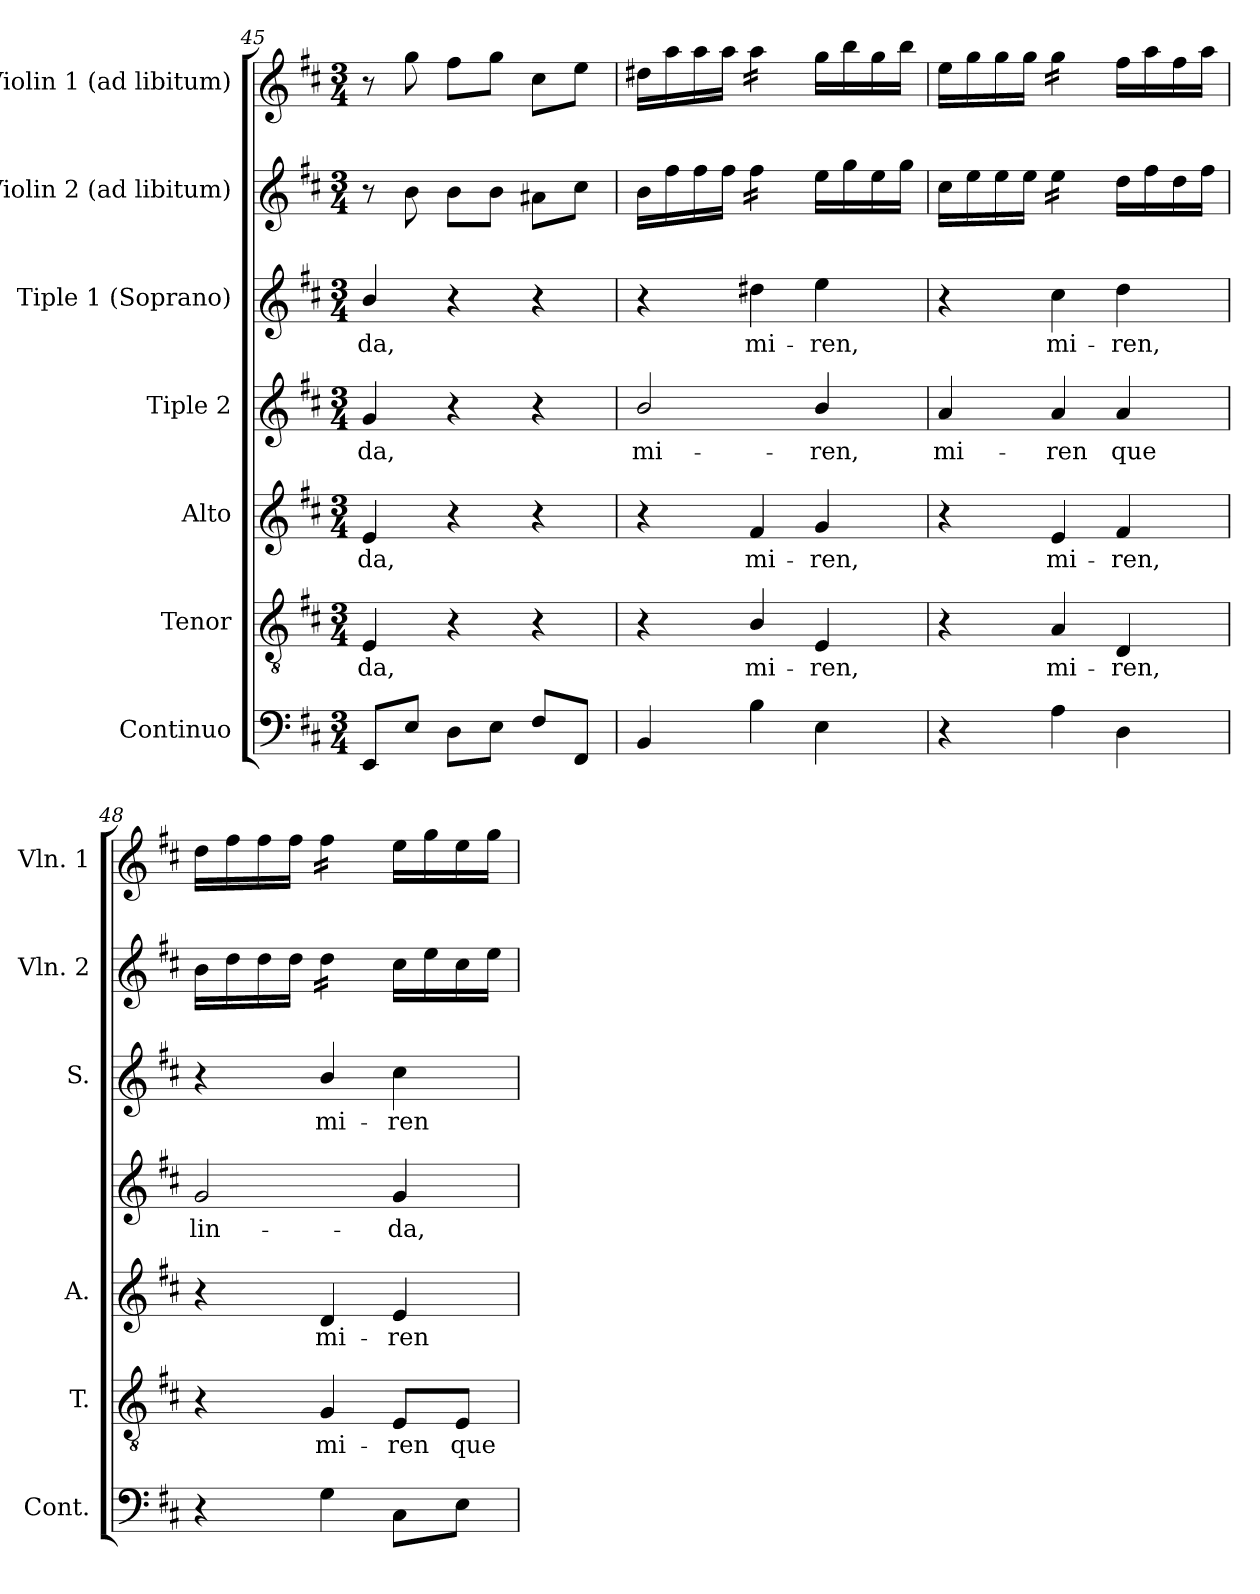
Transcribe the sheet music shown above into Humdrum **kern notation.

**kern	**kern	**text	**kern	**text	**kern	**text	**kern	**text	**kern	**kern
*part7	*part6	*part6	*part5	*part5	*part4	*part4	*part3	*part3	*part2	*part1
*staff7	*staff6	*staff6	*staff5	*staff5	*staff4	*staff4	*staff3	*staff3	*staff2	*staff1
*I"Continuo	*I"Tenor	*	*I"Alto	*	*I"Tiple 2	*	*I"Tiple 1 (Soprano)	*	*I"Violin 2 (ad libitum)	*I"Violin 1 (ad libitum)
*I'Cont.	*I'T.	*	*I'A.	*	*	*	*I'S.	*	*I'Vln. 2	*I'Vln. 1
*clefF4	*clefGv2	*	*clefG2	*	*clefG2	*	*clefG2	*	*clefG2	*clefG2
*	*ITrd7c12	*	*	*	*	*	*	*	*	*
*k[f#c#]	*k[f#c#]	*	*k[f#c#]	*	*k[f#c#]	*	*k[f#c#]	*	*k[f#c#]	*k[f#c#]
*D:	*D:	*	*D:	*	*D:	*	*D:	*	*D:	*D:
*M3/4	*M3/4	*	*M3/4	*	*M3/4	*	*M3/4	*	*M3/4	*M3/4
=45	=45	=45	=45	=45	=45	=45	=45	=45	=45	=45
!	!	!LO:LY:b:color=#000000	!	!	!	!	!	!	!	!
!	!	!	!	!LO:LY:b:color=#000000	!	!	!	!	!	!
!	!	!	!	!	!	!LO:LY:b:color=#000000	!	!	!	!
!	!	!	!	!	!	!	!	!LO:LY:b:color=#000000	!	!
8EEi/L	4EEi/	-da,	4ei/	-da,	4gi/	-da,	4bi/	-da,	8r	8r
8Ei/J	.	.	.	.	.	.	.	.	8bi\	8ggi\
8Di\L	4r	.	4r	.	4r	.	4r	.	8bi\L	8ff#i\L
8Ei\J	.	.	.	.	.	.	.	.	8bi\J	8ggi\J
8F#i/L	4r	.	4r	.	4r	.	4r	.	8a#Xi\L	8cc#i\L
8FF#i/J	.	.	.	.	.	.	.	.	8cc#i\J	8eei\J
=46	=46	=46	=46	=46	=46	=46	=46	=46	=46	=46
!	!	!	!	!	!	!LO:LY:b:color=#000000	!	!	!	!
4BBi/	4r	.	4r	.	2bi/	mi-	4r	.	16bi\LL	16dd#Xi\LL
.	.	.	.	.	.	.	.	.	16ff#i\	16aai\
.	.	.	.	.	.	.	.	.	16ff#i\	16aai\
.	.	.	.	.	.	.	.	.	16ff#i\JJ	16aai\JJ
!	!	!LO:LY:b:color=#000000	!	!	!	!	!	!	!	!
!	!	!	!	!LO:LY:b:color=#000000	!	!	!	!	!	!
!	!	!	!	!	!	!	!	!LO:LY:b:color=#000000	!	!
*	*	*	*	*	*	*	*	*	*tremolo	*
*	*	*	*	*	*	*	*	*	*	*tremolo
4Bi\	4BBi/	mi-	4f#i/	mi-	.	.	4dd#Xi\	mi-	16ff#i\LL	16aai\LL
.	.	.	.	.	.	.	.	.	16ff#i\	16aai\
.	.	.	.	.	.	.	.	.	16ff#i\	16aai\
.	.	.	.	.	.	.	.	.	16ff#i\JJ	16aai\JJ
*	*	*	*	*	*	*	*	*	*	*Xtremolo
*	*	*	*	*	*	*	*	*	*Xtremolo	*
!	!	!LO:LY:b:color=#000000	!	!	!	!	!	!	!	!
!	!	!	!	!LO:LY:b:color=#000000	!	!	!	!	!	!
!	!	!	!	!	!	!LO:LY:b:color=#000000	!	!	!	!
!	!	!	!	!	!	!	!	!LO:LY:b:color=#000000	!	!
4Ei\	4EEi/	-ren,	4gi/	-ren,	4bi/	-ren,	4eei\	-ren,	16eei\LL	16ggi\LL
.	.	.	.	.	.	.	.	.	16ggi\	16bbi\
.	.	.	.	.	.	.	.	.	16eei\	16ggi\
.	.	.	.	.	.	.	.	.	16ggi\JJ	16bbi\JJ
!!LO:LB:g=z
=47	=47	=47	=47	=47	=47	=47	=47	=47	=47	=47
!	!	!	!	!	!	!LO:LY:b:color=#000000	!	!	!	!
4r	4r	.	4r	.	4ai/	mi-	4r	.	16cc#i\LL	16eei\LL
.	.	.	.	.	.	.	.	.	16eei\	16ggi\
.	.	.	.	.	.	.	.	.	16eei\	16ggi\
.	.	.	.	.	.	.	.	.	16eei\JJ	16ggi\JJ
!	!	!LO:LY:b:color=#000000	!	!	!	!	!	!	!	!
!	!	!	!	!LO:LY:b:color=#000000	!	!	!	!	!	!
!	!	!	!	!	!	!LO:LY:b:color=#000000	!	!	!	!
!	!	!	!	!	!	!	!	!LO:LY:b:color=#000000	!	!
*	*	*	*	*	*	*	*	*	*tremolo	*
*	*	*	*	*	*	*	*	*	*	*tremolo
4Ai\	4AAi/	mi-	4ei/	mi-	4ai/	-ren	4cc#i\	mi-	16eei\LL	16ggi\LL
.	.	.	.	.	.	.	.	.	16eei\	16ggi\
.	.	.	.	.	.	.	.	.	16eei\	16ggi\
.	.	.	.	.	.	.	.	.	16eei\JJ	16ggi\JJ
*	*	*	*	*	*	*	*	*	*	*Xtremolo
*	*	*	*	*	*	*	*	*	*Xtremolo	*
!	!	!LO:LY:b:color=#000000	!	!	!	!	!	!	!	!
!	!	!	!	!LO:LY:b:color=#000000	!	!	!	!	!	!
!	!	!	!	!	!	!LO:LY:b:color=#000000	!	!	!	!
!	!	!	!	!	!	!	!	!LO:LY:b:color=#000000	!	!
4Di\	4DDi/	-ren,	4f#i/	-ren,	4ai/	que	4ddi\	-ren,	16ddi\LL	16ff#i\LL
.	.	.	.	.	.	.	.	.	16ff#i\	16aai\
.	.	.	.	.	.	.	.	.	16ddi\	16ff#i\
.	.	.	.	.	.	.	.	.	16ff#i\JJ	16aai\JJ
=48	=48	=48	=48	=48	=48	=48	=48	=48	=48	=48
!	!	!	!	!	!	!LO:LY:b:color=#000000	!	!	!	!
4r	4r	.	4r	.	2gi/	lin-	4r	.	16bi\LL	16ddi\LL
.	.	.	.	.	.	.	.	.	16ddi\	16ff#i\
.	.	.	.	.	.	.	.	.	16ddi\	16ff#i\
.	.	.	.	.	.	.	.	.	16ddi\JJ	16ff#i\JJ
!	!	!LO:LY:b:color=#000000	!	!	!	!	!	!	!	!
!	!	!	!	!LO:LY:b:color=#000000	!	!	!	!	!	!
!	!	!	!	!	!	!	!	!LO:LY:b:color=#000000	!	!
*	*	*	*	*	*	*	*	*	*tremolo	*
*	*	*	*	*	*	*	*	*	*	*tremolo
4Gi\	4GGi/	mi-	4di/	mi-	.	.	4bi/	mi-	16ddi\LL	16ff#i\LL
.	.	.	.	.	.	.	.	.	16ddi\	16ff#i\
.	.	.	.	.	.	.	.	.	16ddi\	16ff#i\
.	.	.	.	.	.	.	.	.	16ddi\JJ	16ff#i\JJ
*	*	*	*	*	*	*	*	*	*	*Xtremolo
*	*	*	*	*	*	*	*	*	*Xtremolo	*
!	!	!LO:LY:b:color=#000000	!	!	!	!	!	!	!	!
!	!	!	!	!LO:LY:b:color=#000000	!	!	!	!	!	!
!	!	!	!	!	!	!LO:LY:b:color=#000000	!	!	!	!
!	!	!	!	!	!	!	!	!LO:LY:b:color=#000000	!	!
8C#i\L	8EEi/L	-ren	4ei/	-ren	4gi/	-da,	4cc#i\	-ren	16cc#i\LL	16eei\LL
.	.	.	.	.	.	.	.	.	16eei\	16ggi\
!	!	!LO:LY:b:color=#000000	!	!	!	!	!	!	!	!
8Ei\J	8EEi/J	que	.	.	.	.	.	.	16cc#i\	16eei\
.	.	.	.	.	.	.	.	.	16eei\JJ	16ggi\JJ
=	=	=	=	=	=	=	=	=	=	=
*-	*-	*-	*-	*-	*-	*-	*-	*-	*-	*-
